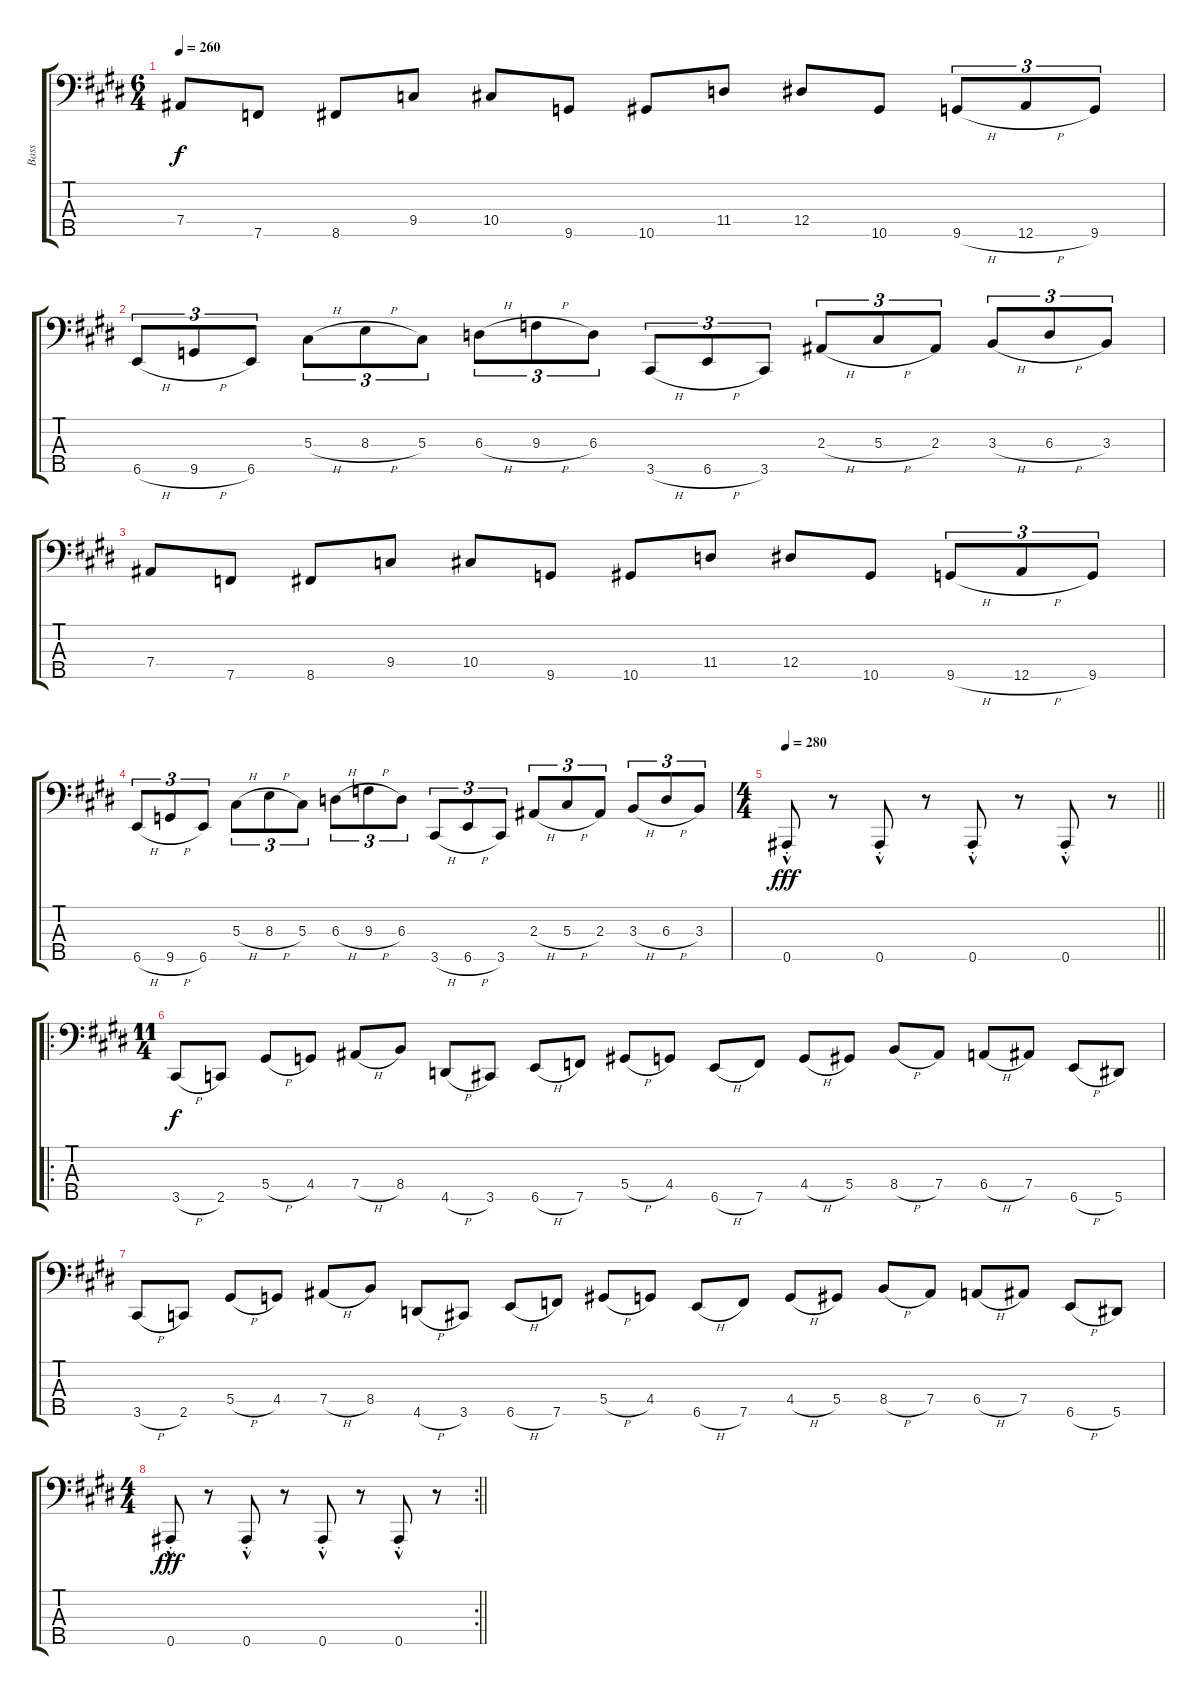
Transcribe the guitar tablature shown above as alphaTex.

\track ("Bass" "Bass") {instrument electricbassfinger}
\staff {score tabs}
\tuning (Gb2 Db2 Ab1 Eb1 Bb0) {hide}
\ts (6 4)
\tempo 260
\clef f4
\ks c#minor
7.4.8{dy f} 7.5.8 8.5.8 9.4.8 10.4.8 9.5.8 10.5.8 11.4.8 12.4.8 10.5.8 9.5{h}.8{tu (3 2)} 12.5{h}.8{tu (3 2)} 9.5.8{tu (3 2)} |
6.5{h}.8{tu (3 2)} 9.5{h}.8{tu (3 2)} 6.5.8{tu (3 2)} 5.3{h}.8{tu (3 2)} 8.3{h}.8{tu (3 2)} 5.3.8{tu (3 2)} 6.3{h}.8{tu (3 2)} 9.3{h}.8{tu (3 2)} 6.3.8{tu (3 2)} 3.5{h}.8{tu (3 2)} 6.5{h}.8{tu (3 2)} 3.5.8{tu (3 2)} 2.3{h}.8{tu (3 2)} 5.3{h}.8{tu (3 2)} 2.3.8{tu (3 2)} 3.3{h}.8{tu (3 2)} 6.3{h}.8{tu (3 2)} 3.3.8{tu (3 2)} |
7.4.8 7.5.8 8.5.8 9.4.8 10.4.8 9.5.8 10.5.8 11.4.8 12.4.8 10.5.8 9.5{h}.8{tu (3 2)} 12.5{h}.8{tu (3 2)} 9.5.8{tu (3 2)} |
6.5{h}.8{tu (3 2)} 9.5{h}.8{tu (3 2)} 6.5.8{tu (3 2)} 5.3{h}.8{tu (3 2)} 8.3{h}.8{tu (3 2)} 5.3.8{tu (3 2)} 6.3{h}.8{tu (3 2)} 9.3{h}.8{tu (3 2)} 6.3.8{tu (3 2)} 3.5{h}.8{tu (3 2)} 6.5{h}.8{tu (3 2)} 3.5.8{tu (3 2)} 2.3{h}.8{tu (3 2)} 5.3{h}.8{tu (3 2)} 2.3.8{tu (3 2)} 3.3{h}.8{tu (3 2)} 6.3{h}.8{tu (3 2)} 3.3.8{tu (3 2)} |
\ts (4 4)
\tempo 280
\barLineRight lightlight
0.5{hac st}.8{dy fff} r.8 0.5{hac st}.8 r.8 0.5{hac st}.8 r.8 0.5{hac st}.8 r.8 |
\ro
\ts (11 4)
3.5{h}.8{dy f} 2.5.8 5.4{h}.8 4.4.8 7.4{h}.8 8.4.8 4.5{h}.8 3.5.8 6.5{h}.8 7.5.8 5.4{h}.8 4.4.8 6.5{h}.8 7.5.8 4.4{h}.8 5.4.8 8.4{h}.8 7.4.8 6.4{h}.8 7.4.8 6.5{h}.8 5.5.8 |
3.5{h}.8 2.5.8 5.4{h}.8 4.4.8 7.4{h}.8 8.4.8 4.5{h}.8 3.5.8 6.5{h}.8 7.5.8 5.4{h}.8 4.4.8 6.5{h}.8 7.5.8 4.4{h}.8 5.4.8 8.4{h}.8 7.4.8 6.4{h}.8 7.4.8 6.5{h}.8 5.5.8 |
\rc 2
\ts (4 4)
\barLineRight lightlight
0.5{hac st}.8{dy fff} r.8 0.5{hac st}.8 r.8 0.5{hac st}.8 r.8 0.5{hac st}.8 r.8
